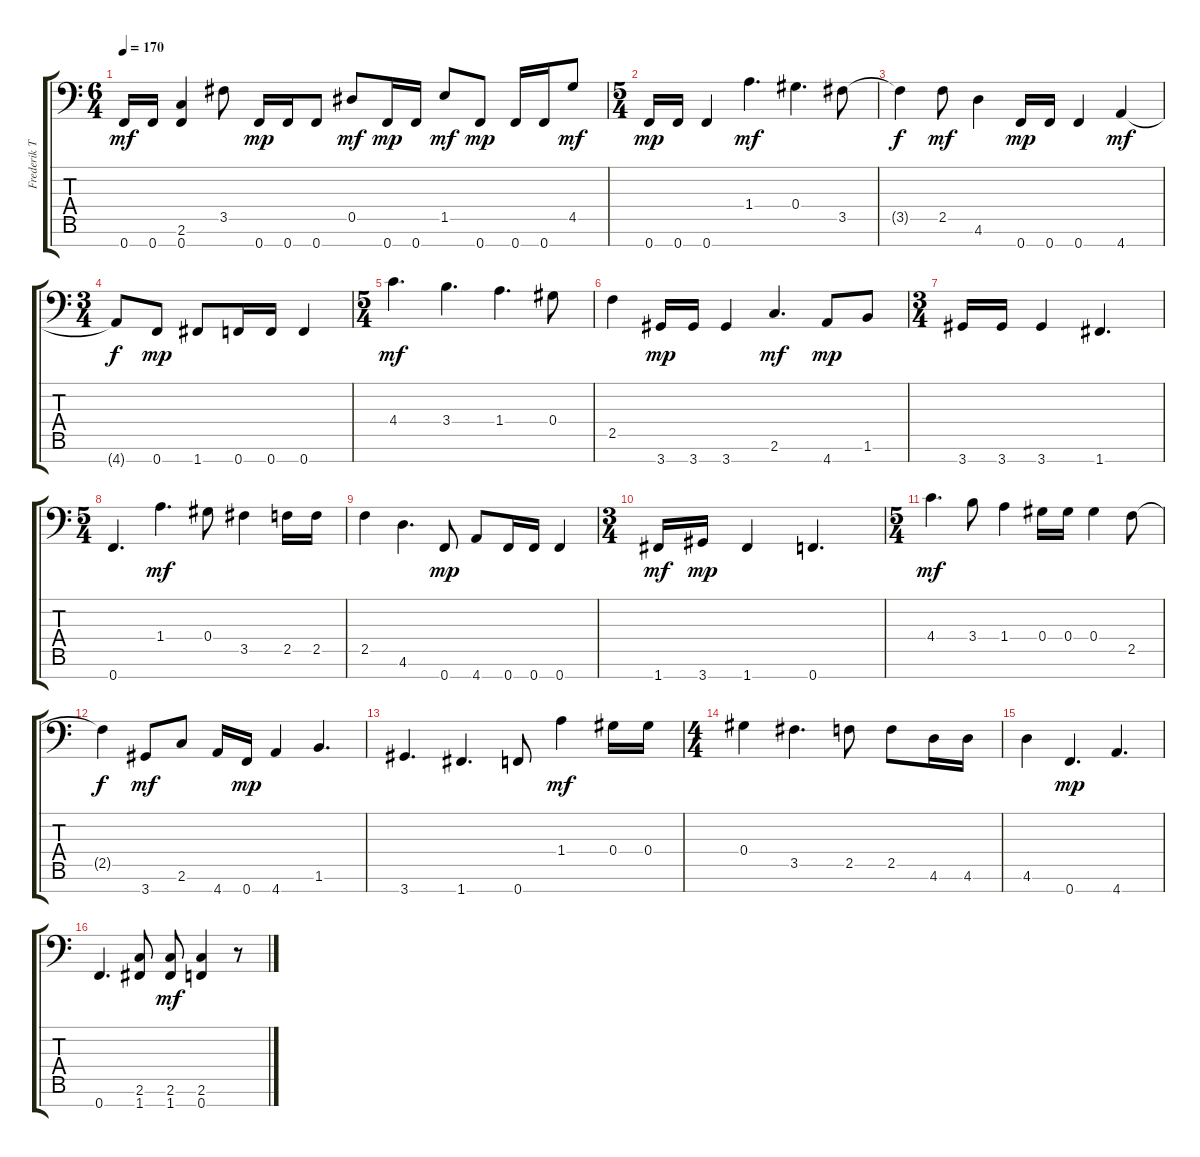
\track ("Frederik Thordendal" "Frederik T") {instrument distortionguitar}
\staff {score tabs}
\tuning (Bb3 F3 Db3 Ab2 Eb2 Bb1 F1) {hide}
\ts (6 4)
\tempo 170
\clef f4
\ks c
0.7.16{dy mf} 0.7.16 (2.6 0.7).4 3.5.8 0.7.16{dy mp} 0.7.16 0.7.8 0.5.8{dy mf} 0.7.16{dy mp} 0.7.16 1.5.8{dy mf} 0.7.8{dy mp} 0.7.16 0.7.16 4.5.8{dy mf} |
\ts (5 4)
0.7.16{dy mp} 0.7.16 0.7.4 1.4.4{d dy mf} 0.4.4{d} 3.5.8 |
3.5{t}.4{dy f} 2.5.8{dy mf} 4.6.4 0.7.16{dy mp} 0.7.16 0.7.4 4.7.4{dy mf} |
\ts (3 4)
4.7{t}.8{dy f} 0.7.8{dy mp} 1.7.8 0.7.16 0.7.16 0.7.4 |
\ts (5 4)
4.4.4{d dy mf} 3.4.4{d} 1.4.4{d} 0.4.8 |
2.5.4 3.7.16{dy mp} 3.7.16 3.7.4 2.6.4{d dy mf} 4.7.8{dy mp} 1.6.8 |
\ts (3 4)
3.7.16 3.7.16 3.7.4 1.7.4{d} |
\ts (5 4)
0.7.4{d} 1.4.4{d dy mf} 0.4.8 3.5.4 2.5.16 2.5.16 |
2.5.4 4.6.4{d} 0.7.8{dy mp} 4.7.8 0.7.16 0.7.16 0.7.4 |
\ts (3 4)
1.7.16{dy mf} 3.7.16{dy mp} 1.7.4 0.7.4{d} |
\ts (5 4)
4.4.4{d dy mf} 3.4.8 1.4.4 0.4.16 0.4.16 0.4.4 2.5.8 |
2.5{t}.4{dy f} 3.7.8{dy mf} 2.6.8 4.7.16 0.7.16{dy mp} 4.7.4 1.6.4{d} |
3.7.4{d} 1.7.4{d} 0.7.8 1.4.4{dy mf} 0.4.16 0.4.16 |
\ts (4 4)
0.4.4 3.5.4{d} 2.5.8 2.5.8 4.6.16 4.6.16 |
4.6.4 0.7.4{d dy mp} 4.7.4{d} |
0.7.4{d} (2.6 1.7).8 (2.6 1.7).8{dy mf} (2.6 0.7).4 r.8
